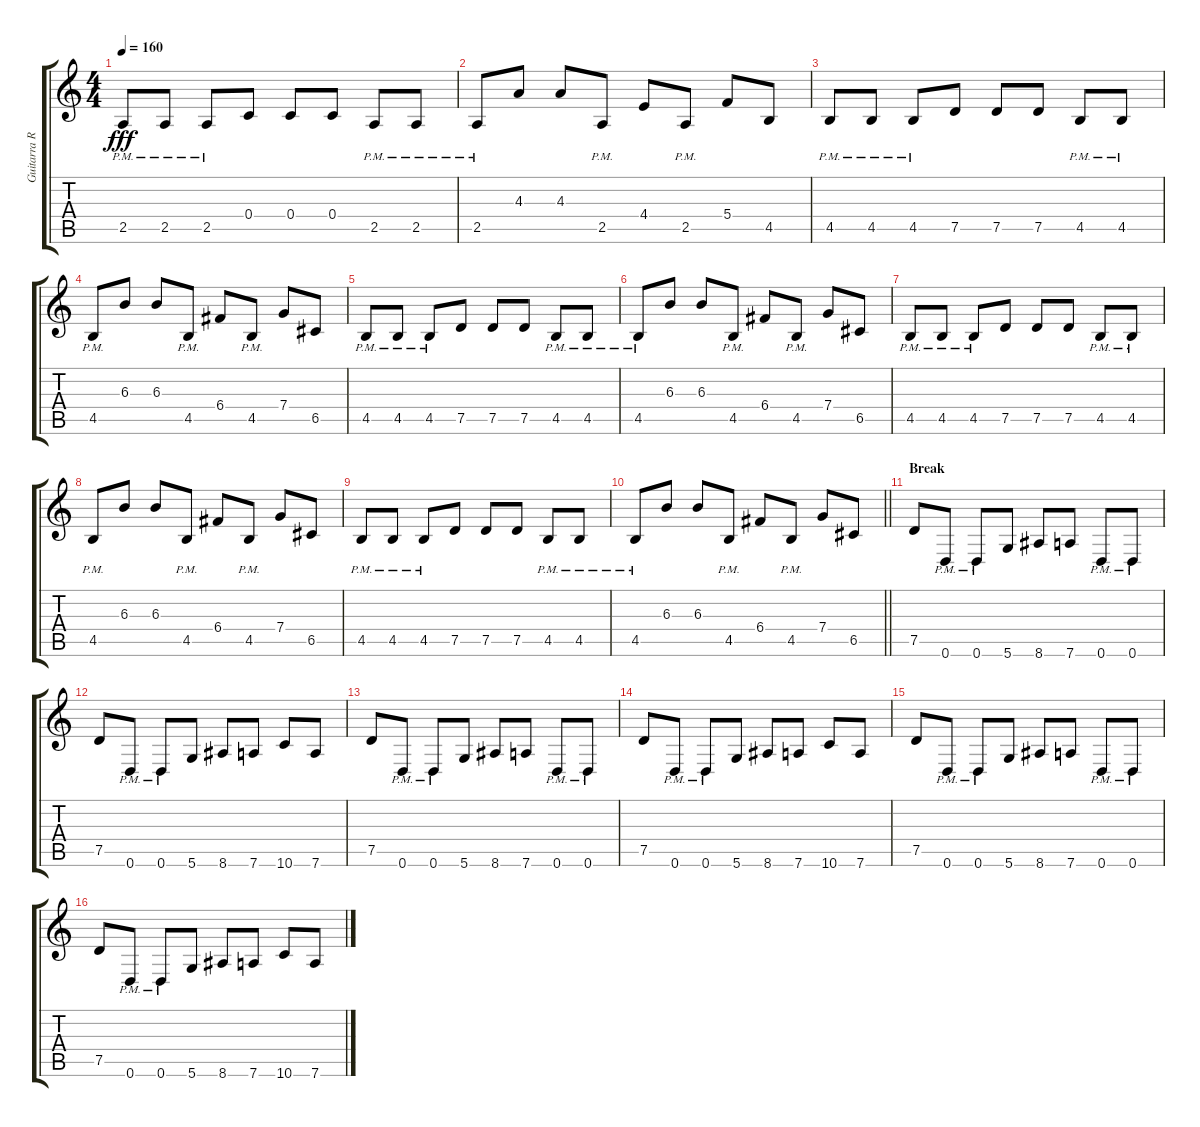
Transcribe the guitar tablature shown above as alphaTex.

\track ("Guitarra Ritmica" "Guitarra R") {instrument overdrivenguitar}
\staff {score tabs}
\tuning (D4 A3 F3 C3 G2 D2) {hide}
\ts (4 4)
\tempo 160
\clef g2
\ks c
2.5{pm}.8{dy fff} 2.5{pm}.8 2.5{pm}.8 0.4.8 0.4.8 0.4.8 2.5{pm}.8 2.5{pm}.8 |
2.5{pm}.8 4.3.8 4.3.8 2.5{pm}.8 4.4.8 2.5{pm}.8 5.4.8 4.5.8 |
4.5{pm}.8 4.5{pm}.8 4.5{pm}.8 7.5.8 7.5.8 7.5.8 4.5{pm}.8 4.5{pm}.8 |
4.5{pm}.8 6.3.8 6.3.8 4.5{pm}.8 6.4.8 4.5{pm}.8 7.4.8 6.5.8 |
4.5{pm}.8 4.5{pm}.8 4.5{pm}.8 7.5.8 7.5.8 7.5.8 4.5{pm}.8 4.5{pm}.8 |
4.5{pm}.8 6.3.8 6.3.8 4.5{pm}.8 6.4.8 4.5{pm}.8 7.4.8 6.5.8 |
4.5{pm}.8 4.5{pm}.8 4.5{pm}.8 7.5.8 7.5.8 7.5.8 4.5{pm}.8 4.5{pm}.8 |
4.5{pm}.8 6.3.8 6.3.8 4.5{pm}.8 6.4.8 4.5{pm}.8 7.4.8 6.5.8 |
4.5{pm}.8 4.5{pm}.8 4.5{pm}.8 7.5.8 7.5.8 7.5.8 4.5{pm}.8 4.5{pm}.8 |
\barLineRight lightlight
4.5{pm}.8 6.3.8 6.3.8 4.5{pm}.8 6.4.8 4.5{pm}.8 7.4.8 6.5.8 |
\section ("" "Break")
7.5.8{volume 12 balance 16} 0.6{pm}.8 0.6{pm}.8 5.6.8 8.6.8 7.6.8 0.6{pm}.8 0.6{pm}.8 |
7.5.8 0.6{pm}.8 0.6{pm}.8 5.6.8 8.6.8 7.6.8 10.6.8 7.6.8 |
7.5.8 0.6{pm}.8 0.6{pm}.8 5.6.8 8.6.8 7.6.8 0.6{pm}.8 0.6{pm}.8 |
7.5.8 0.6{pm}.8 0.6{pm}.8 5.6.8 8.6.8 7.6.8 10.6.8 7.6.8 |
7.5.8 0.6{pm}.8 0.6{pm}.8 5.6.8 8.6.8 7.6.8 0.6{pm}.8 0.6{pm}.8 |
7.5.8 0.6{pm}.8 0.6{pm}.8 5.6.8 8.6.8 7.6.8 10.6.8 7.6.8
